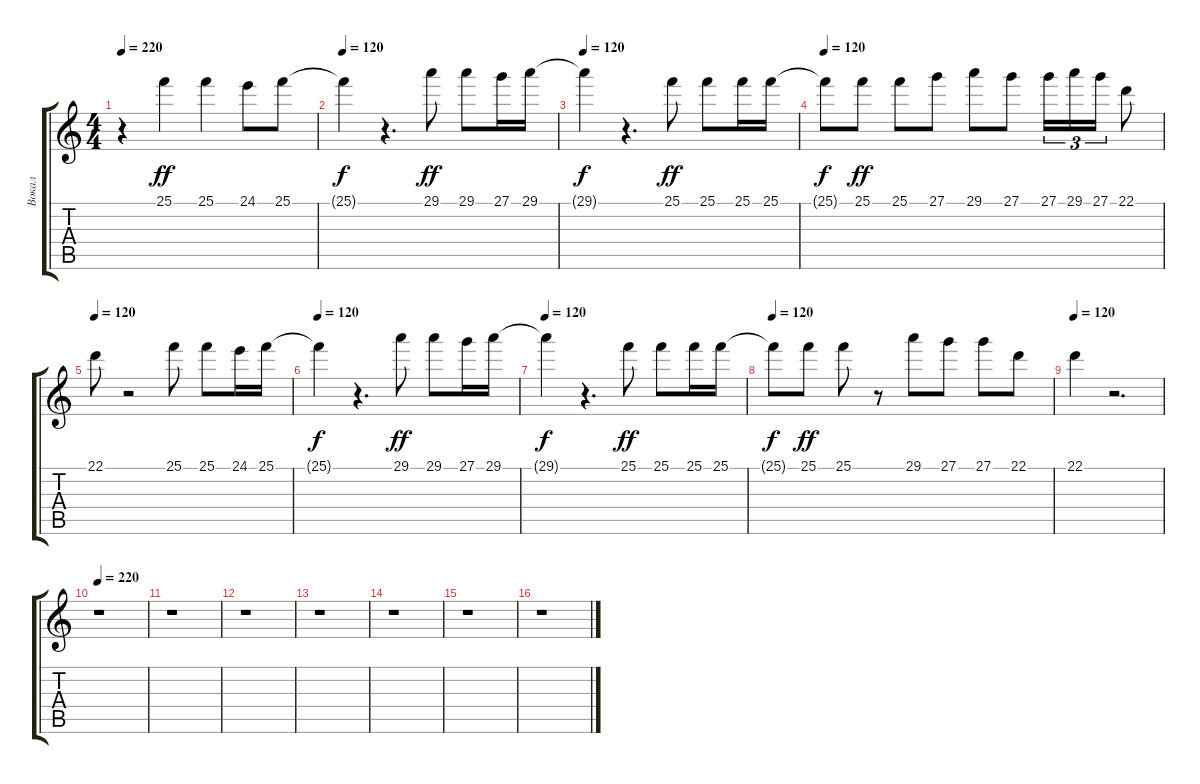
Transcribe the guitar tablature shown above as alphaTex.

\track ("Вокал" "Вокал") {instrument synthvoice}
\staff {score tabs}
\tuning (E4 B3 G3 D3 A2 E2) {hide}
\ts (4 4)
\tempo 220
\clef g2
\ks c
r.4{dy f} 25.1.4{dy ff} 25.1.4 24.1.8 25.1.8 |
\tempo 120
25.1{t}.4{dy f} r.4{d} 29.1.8{dy ff} 29.1.8 27.1.16 29.1.16 |
\tempo 120
29.1{t}.4{dy f} r.4{d} 25.1.8{dy ff} 25.1.8 25.1.16 25.1.16 |
\tempo 120
25.1{t}.8{dy f} 25.1.8{dy ff} 25.1.8 27.1.8 29.1.8 27.1.8 27.1.16{tu (3 2)} 29.1.16{tu (3 2)} 27.1.16{tu (3 2)} 22.1.8 |
\tempo 120
22.1.8 r.2 25.1.8 25.1.8 24.1.16 25.1.16 |
\tempo 120
25.1{t}.4{dy f} r.4{d} 29.1.8{dy ff} 29.1.8 27.1.16 29.1.16 |
\tempo 120
29.1{t}.4{dy f} r.4{d} 25.1.8{dy ff} 25.1.8 25.1.16 25.1.16 |
\tempo 120
25.1{t}.8{dy f} 25.1.8{dy ff} 25.1.8 r.8 29.1.8 27.1.8 27.1.8 22.1.8 |
\tempo 120
22.1.4 r.2{d} |
\tempo 220
r.1 |
r.1 |
r.1 |
r.1 |
r.1 |
r.1 |
r.1
